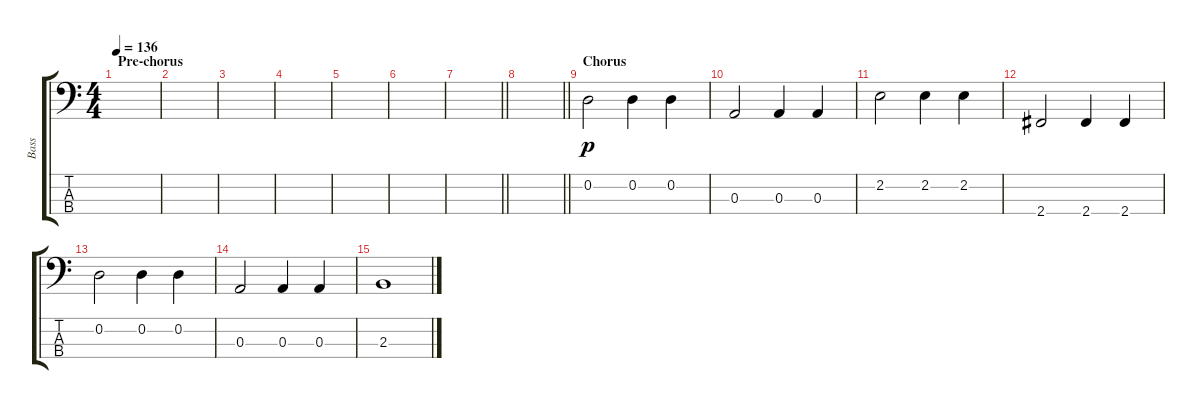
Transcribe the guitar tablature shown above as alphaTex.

\track ("Bass" "Bass") {instrument electricbassfinger}
\staff {score tabs}
\tuning (G2 D2 A1 E1) {hide}
\ts (4 4)
\section ("" "Pre-chorus")
\tempo 136
\clef f4
\ks c
|
|
|
|
|
|
\barLineRight lightlight
|
\barLineRight lightlight
|
\section ("" "Chorus")
0.2.2{dy p} 0.2.4 0.2.4 |
0.3.2 0.3.4 0.3.4 |
2.2.2 2.2.4 2.2.4 |
2.4.2 2.4.4 2.4.4 |
0.2.2 0.2.4 0.2.4 |
0.3.2 0.3.4 0.3.4 |
2.3.1
